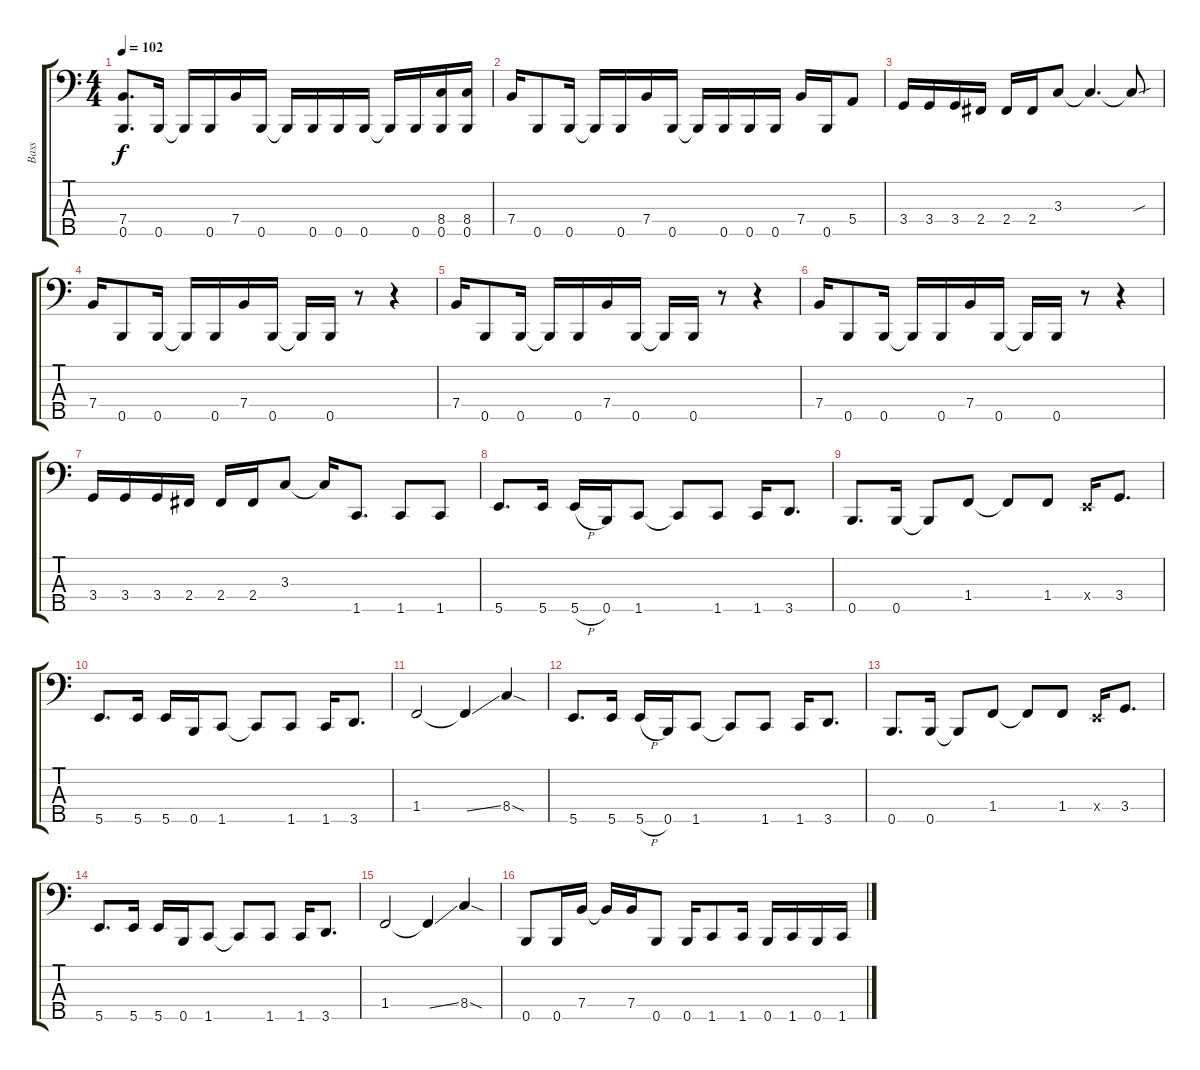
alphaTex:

\track ("Bass" "Bass") {instrument electricbasspick}
\staff {score tabs}
\tuning (G2 D2 A1 E1 B0) {hide}
\ts (4 4)
\tempo 102
\clef f4
\ks c
(7.4 0.5).8{d dy f} 0.5.16 0.5{t}.16 0.5.16 7.4.16 0.5.16 0.5{t}.16 0.5.16 0.5.16 0.5.16 0.5{t}.16 0.5.16 (8.4 0.5).16 (8.4 0.5).16 |
7.4.16 0.5.8 0.5.16 0.5{t}.16 0.5.16 7.4.16 0.5.16 0.5{t}.16 0.5.16 0.5.16 0.5.16 7.4.16 0.5.16 5.4.8 |
3.4.16 3.4.16 3.4.16 2.4.16 2.4.16 2.4.16 3.3.8 3.3{t}.4{d} 3.3{sou t}.8 |
7.4.16 0.5.8 0.5.16 0.5{t}.16 0.5.16 7.4.16 0.5.16 0.5{t}.16 0.5.16 r.8 r.4 |
7.4.16 0.5.8 0.5.16 0.5{t}.16 0.5.16 7.4.16 0.5.16 0.5{t}.16 0.5.16 r.8 r.4 |
7.4.16 0.5.8 0.5.16 0.5{t}.16 0.5.16 7.4.16 0.5.16 0.5{t}.16 0.5.16 r.8 r.4 |
3.4.16 3.4.16 3.4.16 2.4.16 2.4.16 2.4.16 3.3.8 3.3{t}.16 1.5.8{d} 1.5.8 1.5.8 |
5.5.8{d} 5.5.16 5.5{h}.16 0.5.16 1.5.8 1.5{t}.8 1.5.8 1.5.16 3.5.8{d} |
0.5.8{d} 0.5.16 0.5{t}.8 1.4.8 1.4{t}.8 1.4.8 0.4{x}.16 3.4.8{d} |
5.5.8{d} 5.5.16 5.5.16 0.5.16 1.5.8 1.5{t}.8 1.5.8 1.5.16 3.5.8{d} |
1.4.2 1.4{ss t}.4 8.4{sod}.4 |
5.5.8{d} 5.5.16 5.5{h}.16 0.5.16 1.5.8 1.5{t}.8 1.5.8 1.5.16 3.5.8{d} |
0.5.8{d} 0.5.16 0.5{t}.8 1.4.8 1.4{t}.8 1.4.8 0.4{x}.16 3.4.8{d} |
5.5.8{d} 5.5.16 5.5.16 0.5.16 1.5.8 1.5{t}.8 1.5.8 1.5.16 3.5.8{d} |
1.4.2 1.4{ss t}.4 8.4{sod}.4 |
0.5.8 0.5.16 7.4.16 7.4{t}.16 7.4.16 0.5.8 0.5.16 1.5.8 1.5.16 0.5.16 1.5.16 0.5.16 1.5.16
